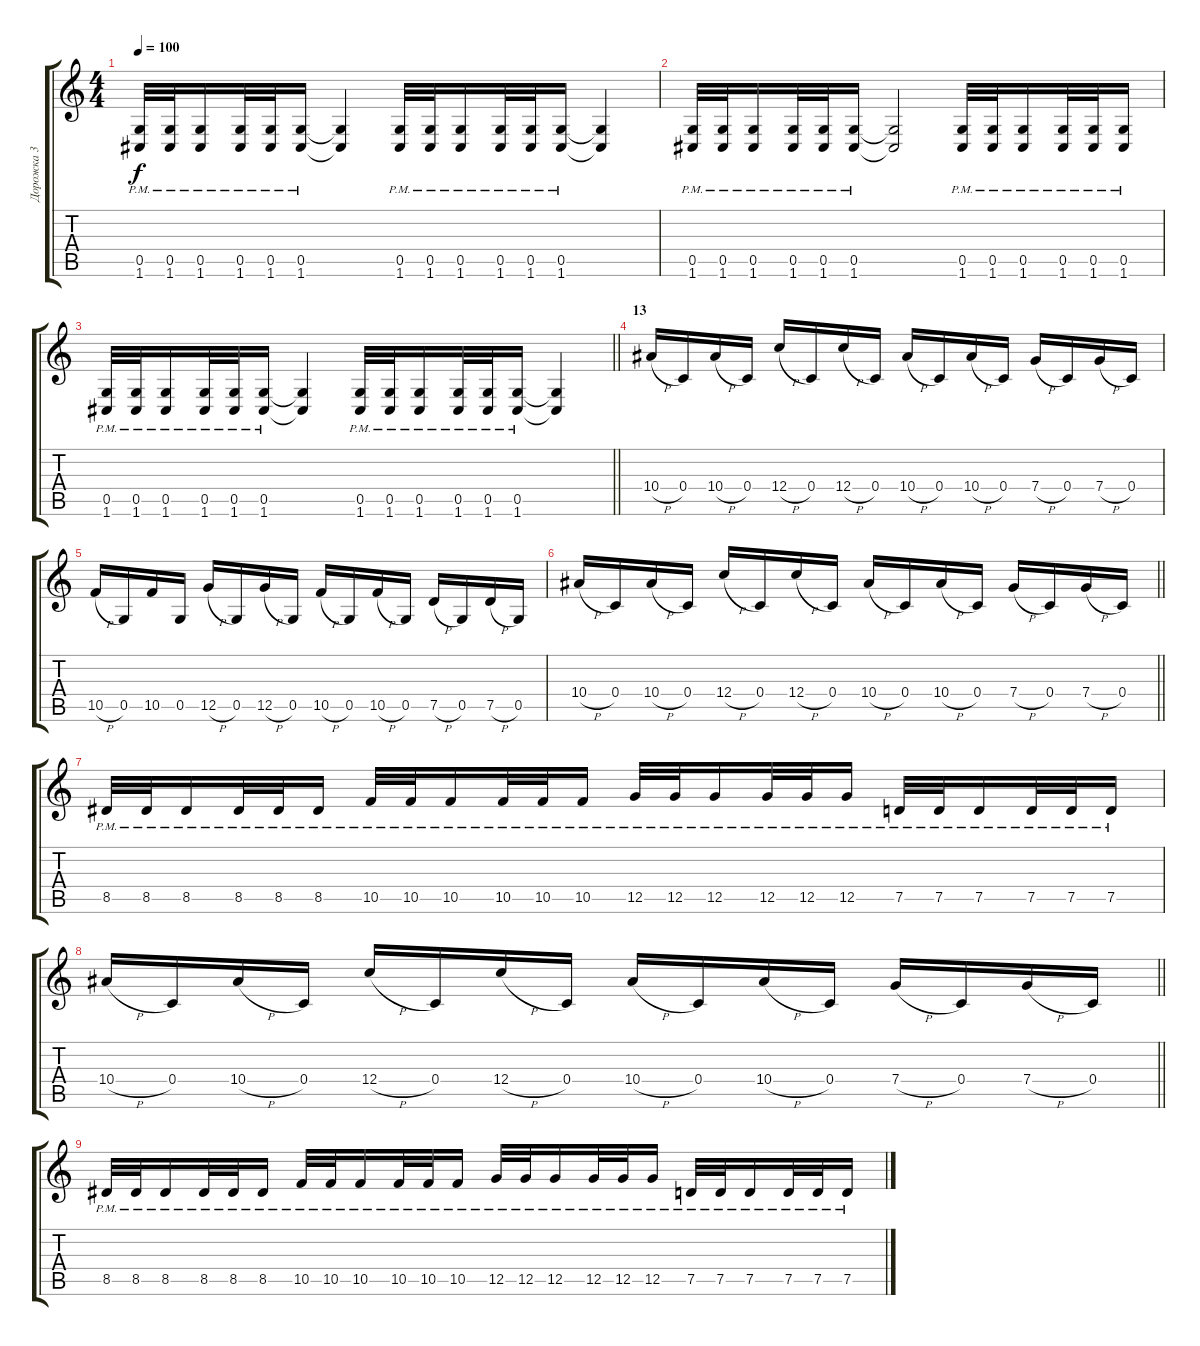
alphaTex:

\track ("Дорожка 3" "Дорожка 3") {instrument distortionguitar}
\staff {score tabs}
\tuning (D4 A3 F3 C3 G2 C2) {hide}
\ts (4 4)
\tempo 100
\clef g2
\ks c
(0.5{pm} 1.6{pm}).32{dy f} (0.5{pm} 1.6{pm}).32 (0.5{pm} 1.6{pm}).16 (0.5{pm} 1.6{pm}).32 (0.5{pm} 1.6{pm}).32 (0.5{pm} 1.6{pm}).16 (0.5{t} 1.6{t}).4 (0.5{pm} 1.6{pm}).32 (0.5{pm} 1.6{pm}).32 (0.5{pm} 1.6{pm}).16 (0.5{pm} 1.6{pm}).32 (0.5{pm} 1.6{pm}).32 (0.5{pm} 1.6{pm}).16 (0.5{t} 1.6{t}).4 |
(0.5{pm} 1.6{pm}).32 (0.5{pm} 1.6{pm}).32 (0.5{pm} 1.6{pm}).16 (0.5{pm} 1.6{pm}).32 (0.5{pm} 1.6{pm}).32 (0.5{pm} 1.6{pm}).16 (0.5{t} 1.6{t}).2 (0.5{pm} 1.6{pm}).32 (0.5{pm} 1.6{pm}).32 (0.5{pm} 1.6{pm}).16 (0.5{pm} 1.6{pm}).32 (0.5{pm} 1.6{pm}).32 (0.5{pm} 1.6{pm}).16 |
\barLineRight lightlight
(0.5{pm} 1.6{pm}).32 (0.5{pm} 1.6{pm}).32 (0.5{pm} 1.6{pm}).16 (0.5{pm} 1.6{pm}).32 (0.5{pm} 1.6{pm}).32 (0.5{pm} 1.6{pm}).16 (0.5{t} 1.6{t}).4 (0.5{pm} 1.6{pm}).32 (0.5{pm} 1.6{pm}).32 (0.5{pm} 1.6{pm}).16 (0.5{pm} 1.6{pm}).32 (0.5{pm} 1.6{pm}).32 (0.5{pm} 1.6{pm}).16 (0.5{t} 1.6{t}).4 |
\section ("" "13")
10.4{h}.16 0.4.16 10.4{h}.16 0.4.16 12.4{h}.16 0.4.16 12.4{h}.16 0.4.16 10.4{h}.16 0.4.16 10.4{h}.16 0.4.16 7.4{h}.16 0.4.16 7.4{h}.16 0.4.16 |
10.5{h}.16 0.5.16 10.5.16 0.5.16 12.5{h}.16 0.5.16 12.5{h}.16 0.5.16 10.5{h}.16 0.5.16 10.5{h}.16 0.5.16 7.5{h}.16 0.5.16 7.5{h}.16 0.5.16 |
\barLineRight lightlight
10.4{h}.16 0.4.16 10.4{h}.16 0.4.16 12.4{h}.16 0.4.16 12.4{h}.16 0.4.16 10.4{h}.16 0.4.16 10.4{h}.16 0.4.16 7.4{h}.16 0.4.16 7.4{h}.16 0.4.16 |
8.5{pm}.32 8.5{pm}.32 8.5{pm}.16 8.5{pm}.32 8.5{pm}.32 8.5{pm}.16 10.5{pm}.32 10.5{pm}.32 10.5{pm}.16 10.5{pm}.32 10.5{pm}.32 10.5{pm}.16 12.5{pm}.32 12.5{pm}.32 12.5{pm}.16 12.5{pm}.32 12.5{pm}.32 12.5{pm}.16 7.5{pm}.32 7.5{pm}.32 7.5{pm}.16 7.5{pm}.32 7.5{pm}.32 7.5{pm}.16 |
\barLineRight lightlight
10.4{h}.16 0.4.16 10.4{h}.16 0.4.16 12.4{h}.16 0.4.16 12.4{h}.16 0.4.16 10.4{h}.16 0.4.16 10.4{h}.16 0.4.16 7.4{h}.16 0.4.16 7.4{h}.16 0.4.16 |
8.5{pm}.32 8.5{pm}.32 8.5{pm}.16 8.5{pm}.32 8.5{pm}.32 8.5{pm}.16 10.5{pm}.32 10.5{pm}.32 10.5{pm}.16 10.5{pm}.32 10.5{pm}.32 10.5{pm}.16 12.5{pm}.32 12.5{pm}.32 12.5{pm}.16 12.5{pm}.32 12.5{pm}.32 12.5{pm}.16 7.5{pm}.32 7.5{pm}.32 7.5{pm}.16 7.5{pm}.32 7.5{pm}.32 7.5{pm}.16
